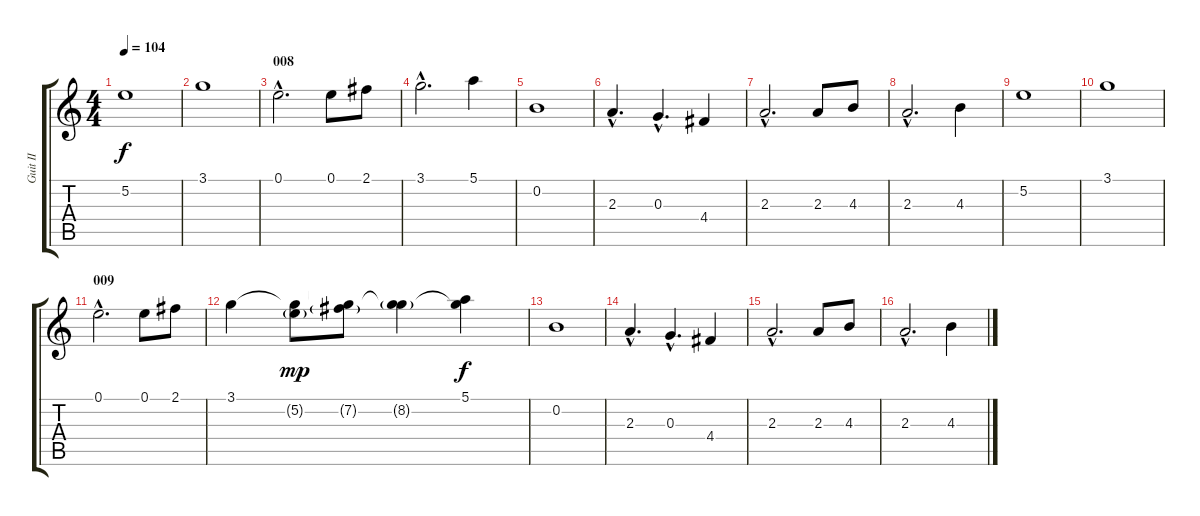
\track ("Guit II" "Guit II") {instrument overdrivenguitar}
\staff {score tabs}
\tuning (E4 B3 G3 D3 A2 E2) {hide}
\ts (4 4)
\tempo 104
\clef g2
\ks c
5.2.1{dy f} |
3.1.1 |
\section ("" "008")
0.1{hac}.2{d} 0.1.8 2.1.8 |
3.1{hac}.2{d} 5.1.4 |
0.2.1 |
2.3{hac}.4{d} 0.3{hac}.4{d} 4.4.4 |
2.3{hac}.2{d} 2.3.8 4.3.8 |
2.3{hac}.2{d} 4.3.4 |
5.2.1 |
3.1.1 |
\section ("" "009")
0.1{hac}.2{d} 0.1.8 2.1.8 |
3.1.4 (3.1{t} 5.2{g}).8{dy mp} (3.1{t} 7.2{g}).8 (3.1{t} 8.2{g}).4 (5.1 8.2{t}).4{dy f} |
0.2.1 |
2.3{hac}.4{d} 0.3{hac}.4{d} 4.4.4 |
2.3{hac}.2{d} 2.3.8 4.3.8 |
2.3{hac}.2{d} 4.3.4
